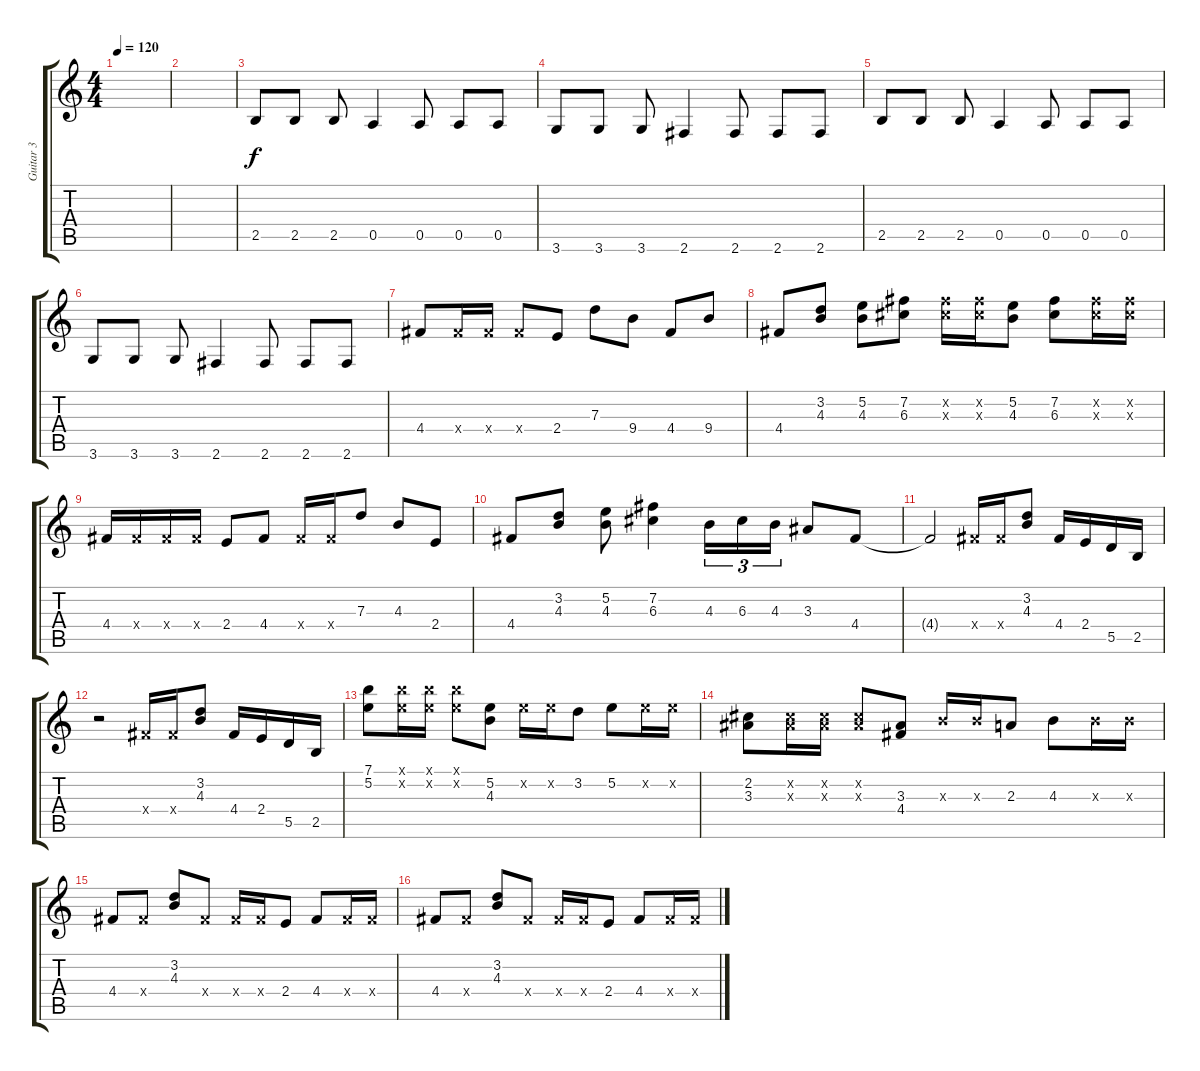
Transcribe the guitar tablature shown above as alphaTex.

\track ("Guitar 3" "Guitar 3") {instrument electricguitarjazz}
\staff {score tabs}
\tuning (E4 B3 G3 D3 A2 E2) {hide}
\ts (4 4)
\tempo 120
\clef g2
\ks c
|
|
2.5.8 2.5.8 2.5.8 0.5.4 0.5.8 0.5.8 0.5.8 |
3.6.8 3.6.8 3.6.8 2.6.4 2.6.8 2.6.8 2.6.8 |
2.5.8 2.5.8 2.5.8 0.5.4 0.5.8 0.5.8 0.5.8 |
3.6.8 3.6.8 3.6.8 2.6.4 2.6.8 2.6.8 2.6.8 |
4.4.8 4.4{x}.16 4.4{x}.16 4.4{x}.8 2.4.8 7.3.8 9.4.8 4.4.8 9.4.8 |
4.4.8 (3.2 4.3).8 (5.2 4.3).8 (7.2 6.3).8 (7.2{x} 6.3{x}).16 (7.2{x} 6.3{x}).16 (5.2 4.3).8 (7.2 6.3).8 (7.2{x} 6.3{x}).16 (7.2{x} 6.3{x}).16 |
4.4.16 4.4{x}.16 4.4{x}.16 4.4{x}.16 2.4.8 4.4.8 4.4{x}.16 4.4{x}.16 7.3.8 4.3.8 2.4.8 |
4.4.8 (3.2 4.3).8 (5.2 4.3).8 (7.2 6.3).4 4.3.16{tu (3 2)} 6.3.16{tu (3 2)} 4.3.16{tu (3 2)} 3.3.8 4.4.8 |
4.4{t}.2 4.4{x}.16 4.4{x}.16 (3.2 4.3).8 4.4.16 2.4.16 5.5.16 2.5.16 |
r.2 4.4{x}.16 4.4{x}.16 (3.2 4.3).8 4.4.16 2.4.16 5.5.16 2.5.16 |
(7.1 5.2).8 (7.1{x} 5.2{x}).16 (7.1{x} 5.2{x}).16 (7.1{x} 5.2{x}).8 (5.2 4.3).8 5.2{x}.16 5.2{x}.16 3.2.8 5.2.8 5.2{x}.16 5.2{x}.16 |
(2.2 3.3).8 (2.2{x} 3.3{x}).16 (2.2{x} 3.3{x}).16 (2.2{x} 3.3{x}).8 (3.3 4.4).8 4.3{x}.16 4.3{x}.16 2.3.8 4.3.8 4.3{x}.16 4.3{x}.16 |
4.4.8 4.4{x}.8 (3.2 4.3).8 4.4{x}.8 4.4{x}.16 4.4{x}.16 2.4.8 4.4.8 4.4{x}.16 4.4{x}.16 |
4.4.8 4.4{x}.8 (3.2 4.3).8 4.4{x}.8 4.4{x}.16 4.4{x}.16 2.4.8 4.4.8 4.4{x}.16 4.4{x}.16
